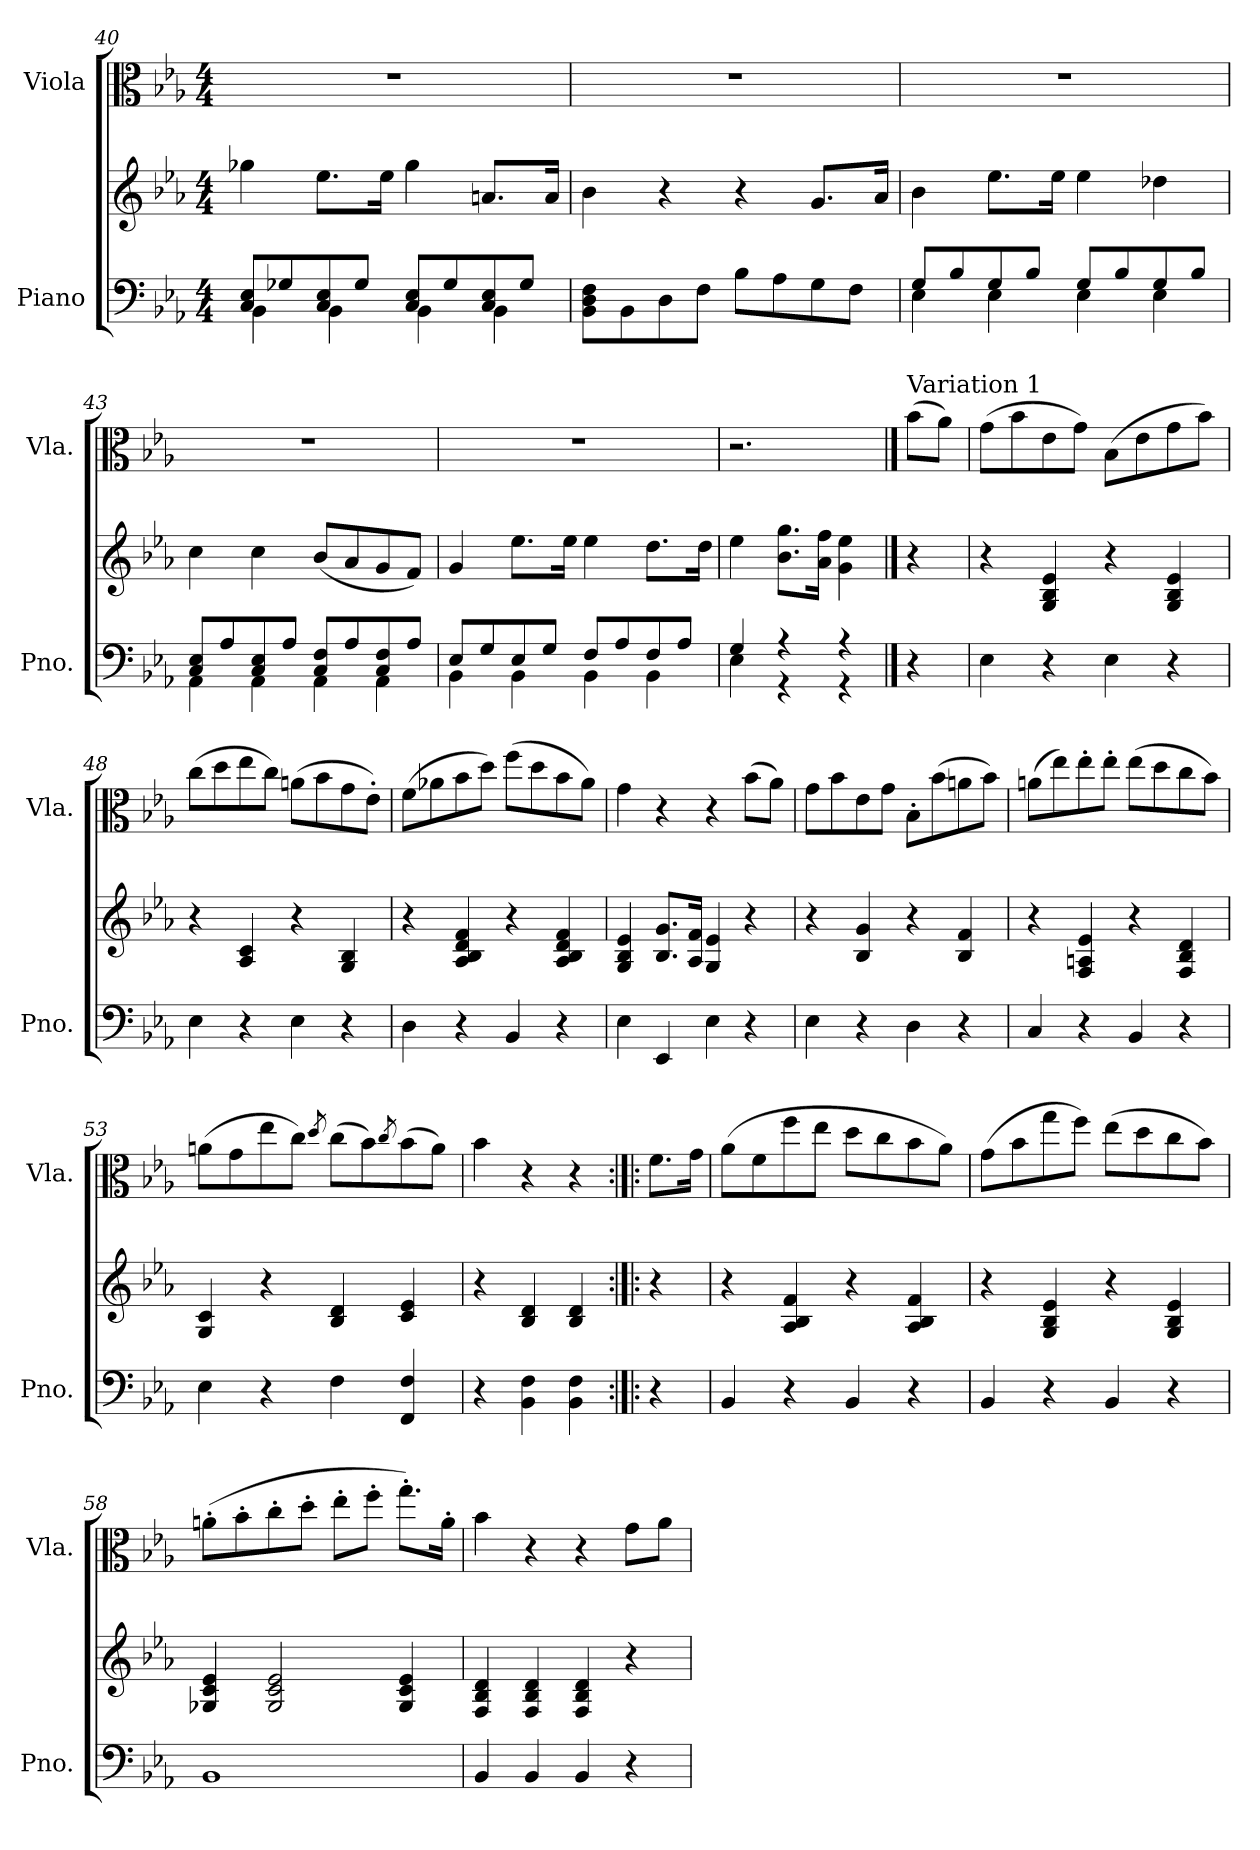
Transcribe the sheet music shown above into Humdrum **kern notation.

**kern	**kern	**kern
*part2	*part2	*part1
*staff3	*staff2	*staff1
*I"Piano	*	*I"Viola
*I'Pno.	*	*I'Vla.
*clefF4	*clefG2	*clefC3
*k[b-e-a-]	*k[b-e-a-]	*k[b-e-a-]
*M4/4	*M4/4	*M4/4
=40	=40	=40
*^	*	*
8C/ 8E-/L	4BB-\	4gg-X\	1r
8G-X/	.	.	.
8C/ 8E-/	4BB-\	8.ee-\L	.
8G-/J	.	.	.
.	.	16ee-\Jk	.
8C/ 8E-/L	4BB-\	4gg-\	.
8G-/	.	.	.
8C/ 8E-/	4BB-\	8.an/L	.
8G-/J	.	.	.
.	.	16a/Jk	.
*v	*v	*	*
!!LO:LB:g=z
=41	=41	=41
8BB-\ 8D\ 8F\L	4b-\	1r
8BB-\	.	.
8D\	4r	.
8F\J	.	.
8B-\L	4r	.
8A-\	.	.
8G\	8.g/L	.
8F\J	.	.
.	16a-/Jk	.
=42	=42	=42
*^	*	*
8G/L	4E-\	4b-\	1r
8B-/	.	.	.
8G/	4E-\	8.ee-\L	.
8B-/J	.	.	.
.	.	16ee-\Jk	.
8G/L	4E-\	4ee-\	.
8B-/	.	.	.
8G/	4E-\	4dd-X\	.
8B-/J	.	.	.
=43	=43	=43	=43
8C/ 8E-/L	4AA-\	4cc\	1r
8A-/	.	.	.
8C/ 8E-/	4AA-\	4cc\	.
8A-/J	.	.	.
8C/ 8F/L	4AA-\	(<8b-/L	.
8A-/	.	8a-/	.
8C/ 8F/	4AA-\	8g/	.
8A-/J	.	8f/J)	.
=44	=44	=44	=44
8E-/L	4BB-\	4g/	1r
8G/	.	.	.
8E-/	4BB-\	8.ee-\L	.
8G/J	.	.	.
.	.	16ee-\Jk	.
8F/L	4BB-\	4ee-\	.
8A-/	.	.	.
8F/	4BB-\	8.dd\L	.
8A-/J	.	.	.
.	.	16dd\Jk	.
=45	=45	=45	=45
4G/	4E-\	4ee-\	2.r
4r	4r	8.b-\ 8.gg\L	.
.	.	16a-\ 16ff\Jk	.
4r	4r	4g\ 4ee-\	.
!!LO:LB:g=z
==46	==46	==46	==46
!	!	!	!LO:TX:a:t=Variation 1
*v	*v	*	*
4r	4r	(>8b-\L
.	.	8a-\J)
=47	=47	=47
4E-\	4r	(>8g\L
.	.	8b-\
4r	4G/ 4B-/ 4e-/	8e-\
.	.	8g\J)
4E-\	4r	(>8B-\L
.	.	8e-\
4r	4G/ 4B-/ 4e-/	8g\
.	.	8b-\J)
=48	=48	=48
4E-\	4r	(>8cc\L
.	.	8dd\
4r	4A-/ 4c/	8ee-\
.	.	8cc\J)
4E-\	4r	(>8an\L
.	.	8b-\
4r	4G/ 4B-/	8g\
.	.	8e-'\J)
=49	=49	=49
4D\	4r	(>8f\L
.	.	8a-X\
4r	4A-/ 4B-/ 4d/ 4f/	8b-\
.	.	8dd\J)
4BB-/	4r	(>8ff\L
.	.	8dd\
4r	4A-/ 4B-/ 4d/ 4f/	8b-\
.	.	8a-\J)
=50	=50	=50
4E-\	4G/ 4B-/ 4e-/	4g\
4EE-/	8.B-/ 8.g/L	4r
.	16A-/ 16f/Jk	.
4E-\	4G/ 4e-/	4r
4r	4r	(>8b-\L
.	.	8a-\J)
!!LO:LB:g=z
=51	=51	=51
4E-\	4r	8g\L
.	.	8b-\
4r	4B-/ 4g/	8e-\
.	.	8g\J
4D\	4r	8B-'\L
.	.	(>8b-\
4r	4B-/ 4f/	8an\
.	.	8b-\J)
=52	=52	=52
4C/	4r	(>8an\L
.	.	8ee-\)
4r	4F/ 4An/ 4e-/	8ee-'\
.	.	8ee-'\J
4BB-/	4r	(>8ee-\L
.	.	8dd\
4r	4F/ 4B-/ 4d/	8cc\
.	.	8b-\J)
=53	=53	=53
4E-\	4G/ 4c/	(>8an\L
.	.	8g\
4r	4r	8ee-\
.	.	8cc\J)
.	.	8qdd/
4F\	4B-/ 4d/	(>8cc\L
.	.	8b-\)
.	.	8qcc/
4FF/ 4F/	4c/ 4e-/	(>8b-\
.	.	8a\J)
=54	=54	=54
4r	4r	4b-\
4BB-\ 4F\	4B-/ 4d/	4r
4BB-\ 4F\	4B-/ 4d/	4r
=55:|!|:	=55:|!|:	=55:|!|:
4r	4r	8.f\L
.	.	16g\Jk
!!LO:PB:g=z
=56	=56	=56
4BB-/	4r	(>8a-\L
.	.	8f\
4r	4A-/ 4B-/ 4f/	8ff\
.	.	8ee-\J
4BB-/	4r	8dd\L
.	.	8cc\
4r	4A-/ 4B-/ 4f/	8b-\
.	.	8a-\J)
=57	=57	=57
4BB-/	4r	(>8g\L
.	.	8b-\
4r	4G/ 4B-/ 4e-/	8gg\
.	.	8ff\J)
4BB-/	4r	(>8ee-\L
.	.	8dd\
4r	4G/ 4B-/ 4e-/	8cc\
.	.	8b-\J)
=58	=58	=58
1BB-	4G-X/ 4c/ 4e-/	(>8an'\L
.	.	8b-'\
.	2G-/ 2c/ 2e-/	8cc'\
.	.	8dd'\J
.	.	8ee-'\L
.	.	8ff'\J
.	4G-/ 4c/ 4e-/	8.gg'\L)
.	.	16a'\Jk
=59	=59	=59
4BB-/	4F/ 4B-/ 4d/	4b-\
4BB-/	4F/ 4B-/ 4d/	4r
4BB-/	4F/ 4B-/ 4d/	4r
4r	4r	8g\L
.	.	8a-\J
=	=	=
*-	*-	*-
